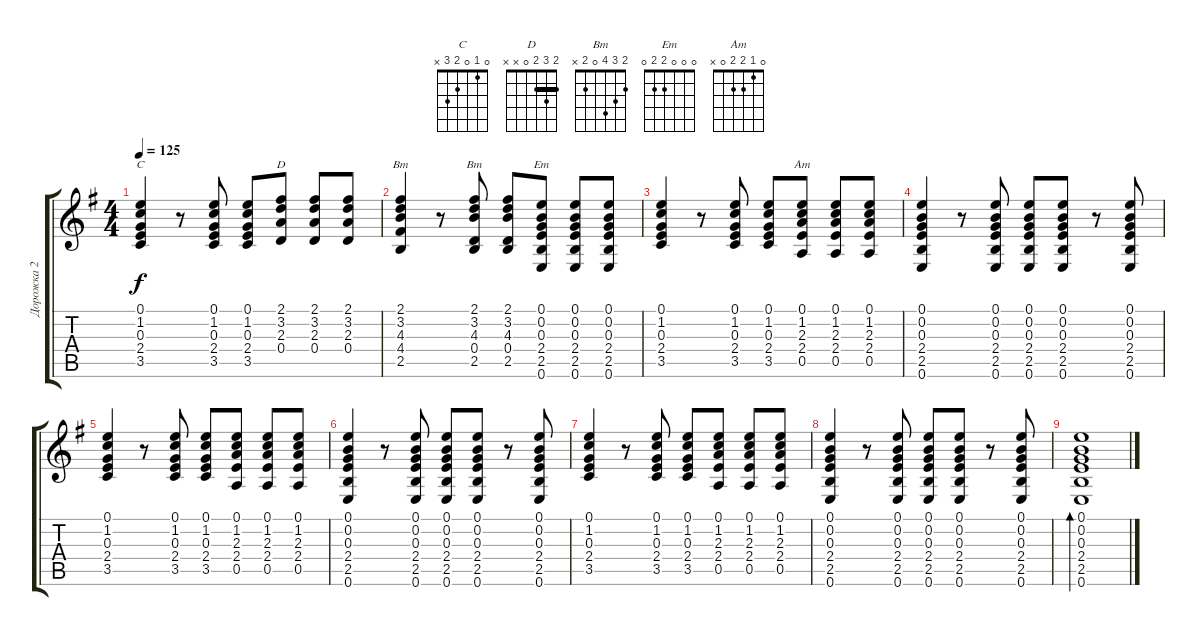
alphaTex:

\track ("Дорожка 2" "Дорожка 2") {instrument acousticguitarsteel}
\staff {score tabs}
\tuning (E4 B3 G3 D3 A2 E2) {hide}
\chord ("C" 0 1 0 2 3 x)
\chord ("D" 2 3 2 0 x x) {barre 2}
\chord ("Bm" 2 3 4 4 2 x) {barre 2}
\chord ("Bm" 2 3 4 0 2 x)
\chord ("Em" 0 0 0 2 2 0)
\chord ("Am" 0 1 2 2 0 x)
\ts (4 4)
\tempo 125
\clef g2
\ks g
(0.1 1.2 0.3 2.4 3.5).4{ch "C" dy f} r.8 (0.1 1.2 0.3 2.4 3.5).8 (0.1 1.2 0.3 2.4 3.5).8 (2.1 3.2 2.3 0.4).8{ch "D"} (2.1 3.2 2.3 0.4).8 (2.1 3.2 2.3 0.4).8 |
(2.1 3.2 4.3 4.4 2.5).4{ch "Bm"} r.8 (2.1 3.2 4.3 0.4 2.5).8{ch "Bm"} (2.1 3.2 4.3 0.4 2.5).8 (0.1 0.2 0.3 2.4 2.5 0.6).8{ch "Em"} (0.1 0.2 0.3 2.4 2.5 0.6).8 (0.1 0.2 0.3 2.4 2.5 0.6).8 |
(0.1 1.2 0.3 2.4 3.5).4 r.8 (0.1 1.2 0.3 2.4 3.5).8 (0.1 1.2 0.3 2.4 3.5).8 (0.1 1.2 2.3 2.4 0.5).8{ch "Am"} (0.1 1.2 2.3 2.4 0.5).8 (0.1 1.2 2.3 2.4 0.5).8 |
(0.1 0.2 0.3 2.4 2.5 0.6).4 r.8 (0.1 0.2 0.3 2.4 2.5 0.6).8 (0.1 0.2 0.3 2.4 2.5 0.6).8 (0.1 0.2 0.3 2.4 2.5 0.6).8 r.8 (0.1 0.2 0.3 2.4 2.5 0.6).8 |
(0.1 1.2 0.3 2.4 3.5).4 r.8 (0.1 1.2 0.3 2.4 3.5).8 (0.1 1.2 0.3 2.4 3.5).8 (0.1 1.2 2.3 2.4 0.5).8 (0.1 1.2 2.3 2.4 0.5).8 (0.1 1.2 2.3 2.4 0.5).8 |
(0.1 0.2 0.3 2.4 2.5 0.6).4 r.8 (0.1 0.2 0.3 2.4 2.5 0.6).8 (0.1 0.2 0.3 2.4 2.5 0.6).8 (0.1 0.2 0.3 2.4 2.5 0.6).8 r.8 (0.1 0.2 0.3 2.4 2.5 0.6).8 |
(0.1 1.2 0.3 2.4 3.5).4 r.8 (0.1 1.2 0.3 2.4 3.5).8 (0.1 1.2 0.3 2.4 3.5).8 (0.1 1.2 2.3 2.4 0.5).8 (0.1 1.2 2.3 2.4 0.5).8 (0.1 1.2 2.3 2.4 0.5).8 |
(0.1 0.2 0.3 2.4 2.5 0.6).4 r.8 (0.1 0.2 0.3 2.4 2.5 0.6).8 (0.1 0.2 0.3 2.4 2.5 0.6).8 (0.1 0.2 0.3 2.4 2.5 0.6).8 r.8 (0.1 0.2 0.3 2.4 2.5 0.6).8 |
(0.1 0.2 0.3 2.4 2.5 0.6).1{bd 480}
